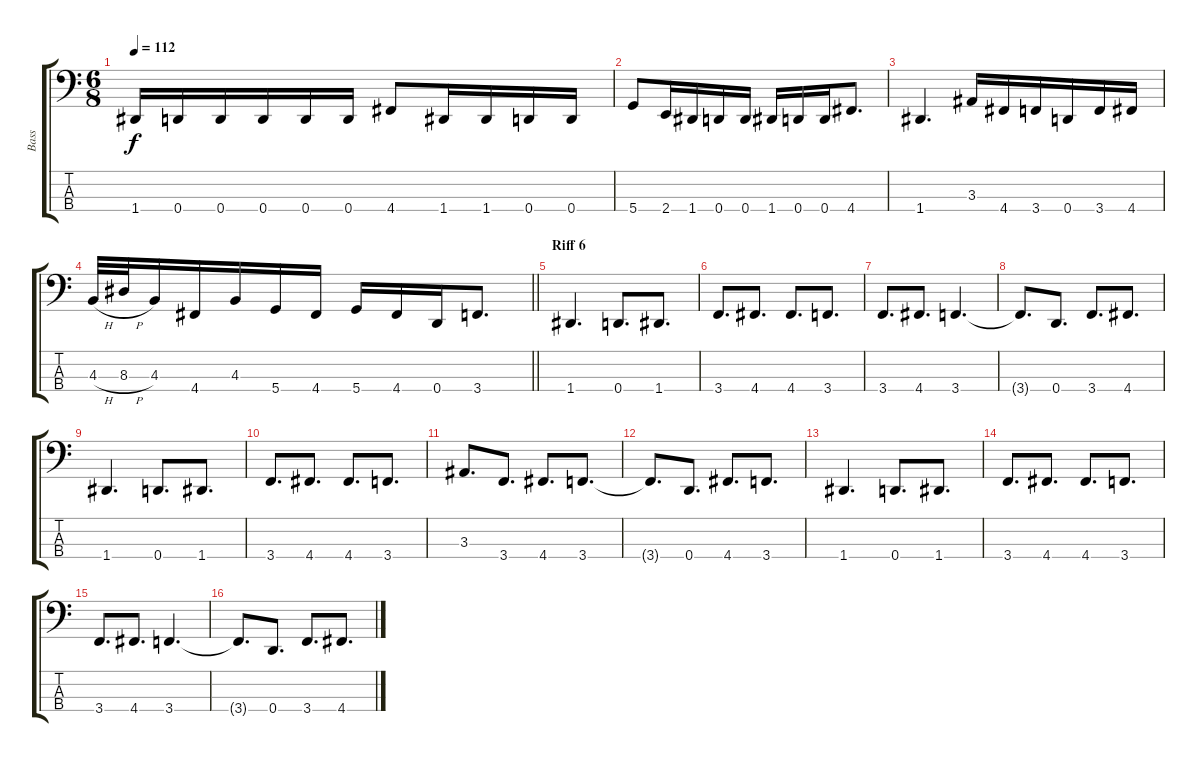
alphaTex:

\track ("Bass" "Bass") {instrument electricbassfinger}
\staff {score tabs}
\tuning (F2 C2 G1 D1) {hide}
\ts (6 8)
\tempo 112
\clef f4
\ks c
1.4.16{dy f} 0.4.16 0.4.16 0.4.16 0.4.16 0.4.16 4.4.8 1.4.16 1.4.16 0.4.16 0.4.16 |
5.4.8 2.4.16 1.4.16 0.4.16 0.4.16 1.4.16 0.4.16 0.4.16 4.4.8{d} |
1.4.4{d} 3.3.16 4.4.16 3.4.16 0.4.16 3.4.16 4.4.16 |
\barLineRight lightlight
4.3{h}.32 8.3{h}.32 4.3.16 4.4.16 4.3.16 5.4.16 4.4.16 5.4.16 4.4.16 0.4.16 3.4.8{d} |
\section ("" "Riff 6")
1.4.4{d} 0.4.8{d} 1.4.8{d} |
3.4.8{d} 4.4.8{d} 4.4.8{d} 3.4.8{d} |
3.4.8{d} 4.4.8{d} 3.4.4{d} |
3.4{t}.8{d} 0.4.8{d} 3.4.8{d} 4.4.8{d} |
1.4.4{d} 0.4.8{d} 1.4.8{d} |
3.4.8{d} 4.4.8{d} 4.4.8{d} 3.4.8{d} |
3.3.8{d} 3.4.8{d} 4.4.8{d} 3.4.8{d} |
3.4{t}.8{d} 0.4.8{d} 4.4.8{d} 3.4.8{d} |
1.4.4{d} 0.4.8{d} 1.4.8{d} |
3.4.8{d} 4.4.8{d} 4.4.8{d} 3.4.8{d} |
3.4.8{d} 4.4.8{d} 3.4.4{d} |
3.4{t}.8{d} 0.4.8{d} 3.4.8{d} 4.4.8{d}
